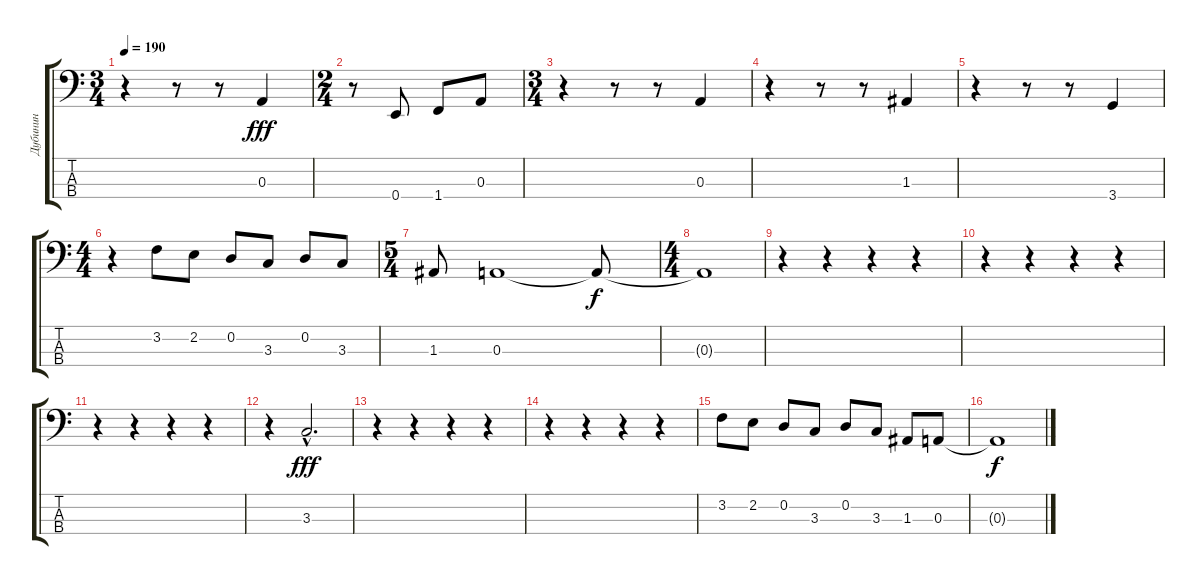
\track ("Дубинин" "Дубинин") {instrument electricbassfinger}
\staff {score tabs}
\tuning (G2 D2 A1 E1) {hide}
\ts (3 4)
\tempo 190
\clef f4
\ks c
r.4{dy fff} r.8 r.8 0.3.4 |
\ts (2 4)
r.8 0.4.8 1.4.8 0.3.8 |
\ts (3 4)
r.4 r.8 r.8 0.3.4 |
r.4 r.8 r.8 1.3.4 |
r.4 r.8 r.8 3.4.4 |
\ts (4 4)
r.4 3.2.8 2.2.8 0.2.8 3.3.8 0.2.8 3.3.8 |
\ts (5 4)
1.3.8 0.3.1 0.3{t}.8{dy f} |
\ts (4 4)
0.3{t}.1 |
r.4 r.4 r.4 r.4 |
r.4 r.4 r.4 r.4 |
r.4 r.4 r.4 r.4 |
r.4 3.3{hac}.2{d dy fff} |
r.4 r.4 r.4 r.4 |
r.4 r.4 r.4 r.4 |
3.2.8 2.2.8 0.2.8 3.3.8 0.2.8 3.3.8 1.3.8 0.3.8 |
0.3{t}.1{dy f}
